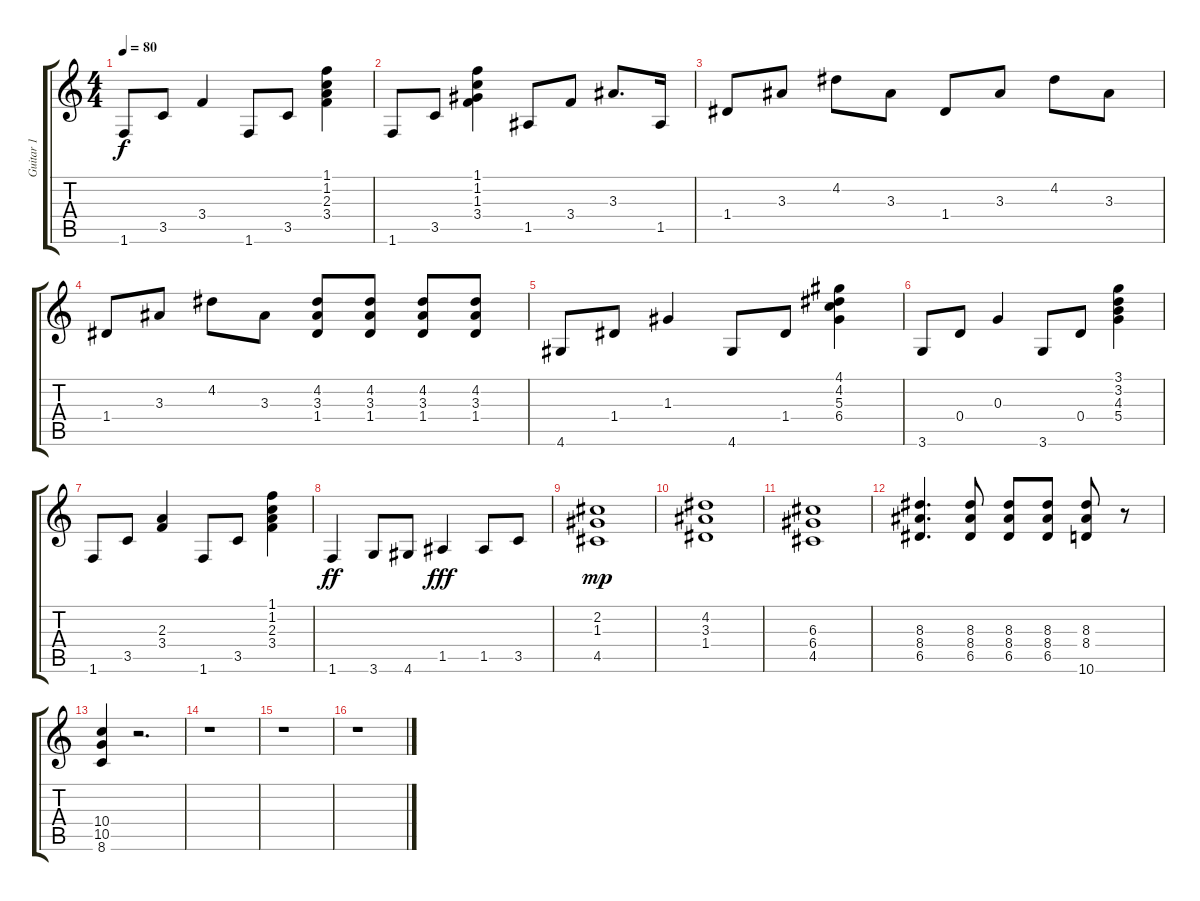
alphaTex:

\track ("Guitar 1" "Guitar 1") {instrument distortionguitar}
\staff {score tabs}
\tuning (E4 B3 G3 D3 A2 E2) {hide}
\ts (4 4)
\tempo 80
\clef g2
\ks c
1.6.8{dy f} 3.5.8 3.4.4 1.6.8 3.5.8 (1.1 1.2 2.3 3.4).4 |
1.6.8 3.5.8 (1.1 1.2 1.3 3.4).4 1.5.8 3.4.8 3.3.8{d} 1.5.16 |
1.4.8 3.3.8 4.2.8 3.3.8 1.4.8 3.3.8 4.2.8 3.3.8 |
1.4.8 3.3.8 4.2.8 3.3.8 (4.2 3.3 1.4).8 (4.2 3.3 1.4).8 (4.2 3.3 1.4).8 (4.2 3.3 1.4).8 |
4.6.8 1.4.8 1.3.4 4.6.8 1.4.8 (4.1 4.2 5.3 6.4).4 |
3.6.8 0.4.8 0.3.4 3.6.8 0.4.8 (3.1 3.2 4.3 5.4).4 |
1.6.8 3.5.8 (2.3 3.4).4 1.6.8 3.5.8 (1.1 1.2 2.3 3.4).4 |
1.6.4{dy ff} 3.6.8 4.6.8 1.5.4{dy fff} 1.5.8 3.5.8 |
(2.2 1.3 4.5).1{dy mp} |
(4.2 3.3 1.4).1 |
(6.3 6.4 4.5).1 |
(8.3 8.4 6.5).4{d} (8.3 8.4 6.5).8 (8.3 8.4 6.5).8 (8.3 8.4 6.5).8 (8.3 8.4 10.6).8 r.8 |
(10.4 10.5 8.6).4 r.2{d} |
r.1 |
r.1 |
r.1
